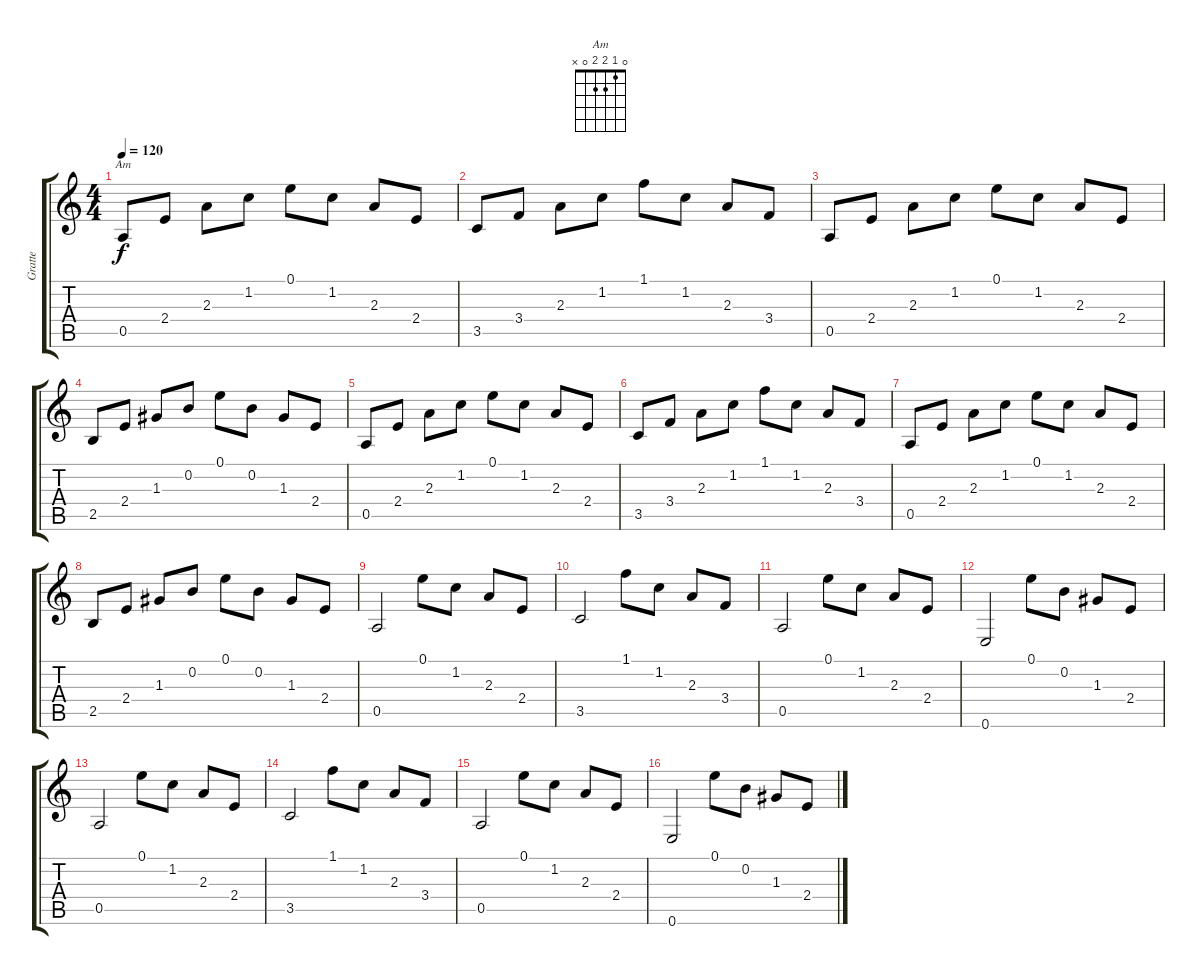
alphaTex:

\track ("Gratte" "Gratte") {instrument acousticguitarnylon}
\staff {score tabs}
\tuning (E4 B3 G3 D3 A2 E2) {hide}
\chord ("Am" 0 1 2 2 0 x)
\ts (4 4)
\tempo 120
\clef g2
\ks c
0.5.8{ch "Am" dy f instrument acousticguitarnylon} 2.4.8 2.3.8 1.2.8 0.1.8 1.2.8 2.3.8 2.4.8 |
3.5.8 3.4.8 2.3.8 1.2.8 1.1.8 1.2.8 2.3.8 3.4.8 |
0.5.8 2.4.8 2.3.8 1.2.8 0.1.8 1.2.8 2.3.8 2.4.8 |
2.5.8 2.4.8 1.3.8 0.2.8 0.1.8 0.2.8 1.3.8 2.4.8 |
0.5.8 2.4.8 2.3.8 1.2.8 0.1.8 1.2.8 2.3.8 2.4.8 |
3.5.8 3.4.8 2.3.8 1.2.8 1.1.8 1.2.8 2.3.8 3.4.8 |
0.5.8 2.4.8 2.3.8 1.2.8 0.1.8 1.2.8 2.3.8 2.4.8 |
2.5.8 2.4.8 1.3.8 0.2.8 0.1.8 0.2.8 1.3.8 2.4.8 |
0.5.2 0.1.8 1.2.8 2.3.8 2.4.8 |
3.5.2 1.1.8 1.2.8 2.3.8 3.4.8 |
0.5.2 0.1.8 1.2.8 2.3.8 2.4.8 |
0.6.2 0.1.8 0.2.8 1.3.8 2.4.8 |
0.5.2 0.1.8 1.2.8 2.3.8 2.4.8 |
3.5.2 1.1.8 1.2.8 2.3.8 3.4.8 |
0.5.2 0.1.8 1.2.8 2.3.8 2.4.8 |
0.6.2 0.1.8 0.2.8 1.3.8 2.4.8
